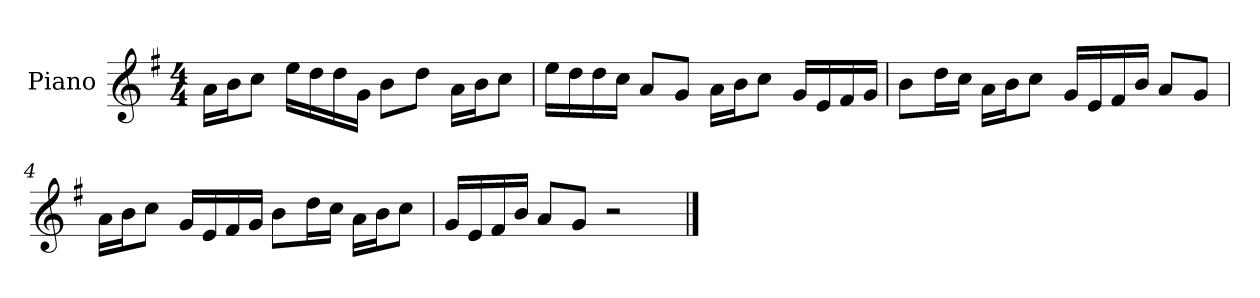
**kern
*part1
*staff1
*I"Piano
*I'P-no
*clefG2
*k[f#]
*M4/4
*MM90
=1
16a\LL
16b\J
8cc\J
16ee\LL
16dd\
16dd\
16g\JJ
8b\L
8dd\J
16a\LL
16b\J
8cc\J
=2
16ee\LL
16dd\
16dd\
16cc\JJ
8a/L
8g/J
16a\LL
16b\J
8cc\J
16g/LL
16e/
16f#/
16g/JJ
=3
8b\L
16dd\L
16cc\JJ
16a\LL
16b\J
8cc\J
16g/LL
16e/
16f#/
16b/JJ
8a/L
8g/J
!!LO:LB:g=z
=4
16a\LL
16b\J
8cc\J
16g/LL
16e/
16f#/
16g/JJ
8b\L
16dd\L
16cc\JJ
16a\LL
16b\J
8cc\J
=5
16g/LL
16e/
16f#/
16b/JJ
8a/L
8g/J
2r
==
*-
